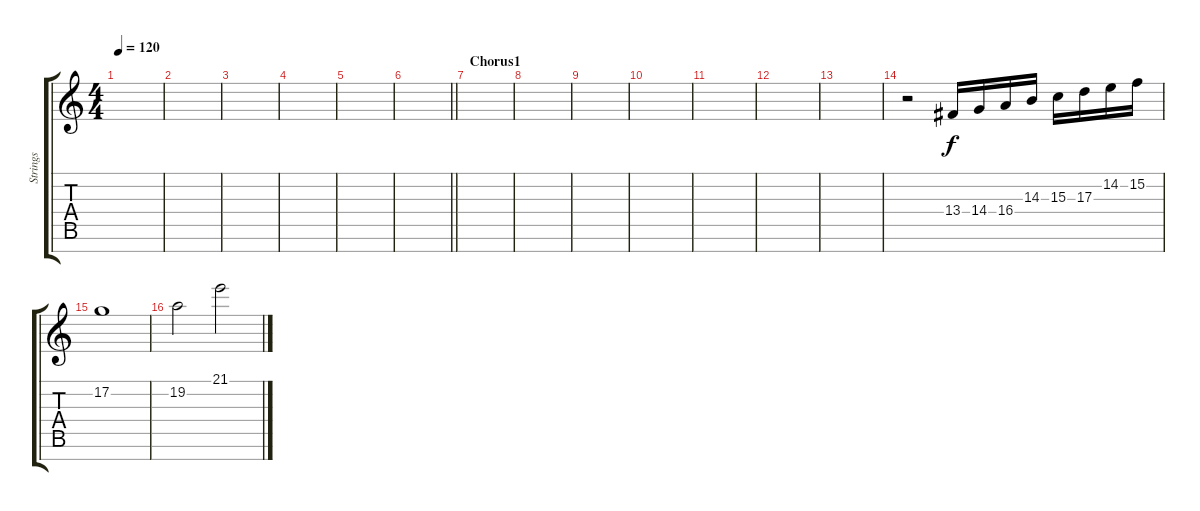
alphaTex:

\track ("Strings" "Strings") {instrument stringensemble1}
\staff {score tabs}
\tuning (G4 D4 A3 F3 C3 G2 D2) {hide}
\ts (4 4)
\tempo 120
\clef g2
\ks c
|
|
|
|
|
\barLineRight lightlight
|
\section ("" "Chorus1")
|
|
|
|
|
|
|
r.2 13.4.16 14.4.16 16.4.16 14.3.16 15.3.16 17.3.16 14.2.16 15.2.16 |
17.2.1 |
19.2.2 21.1.2
